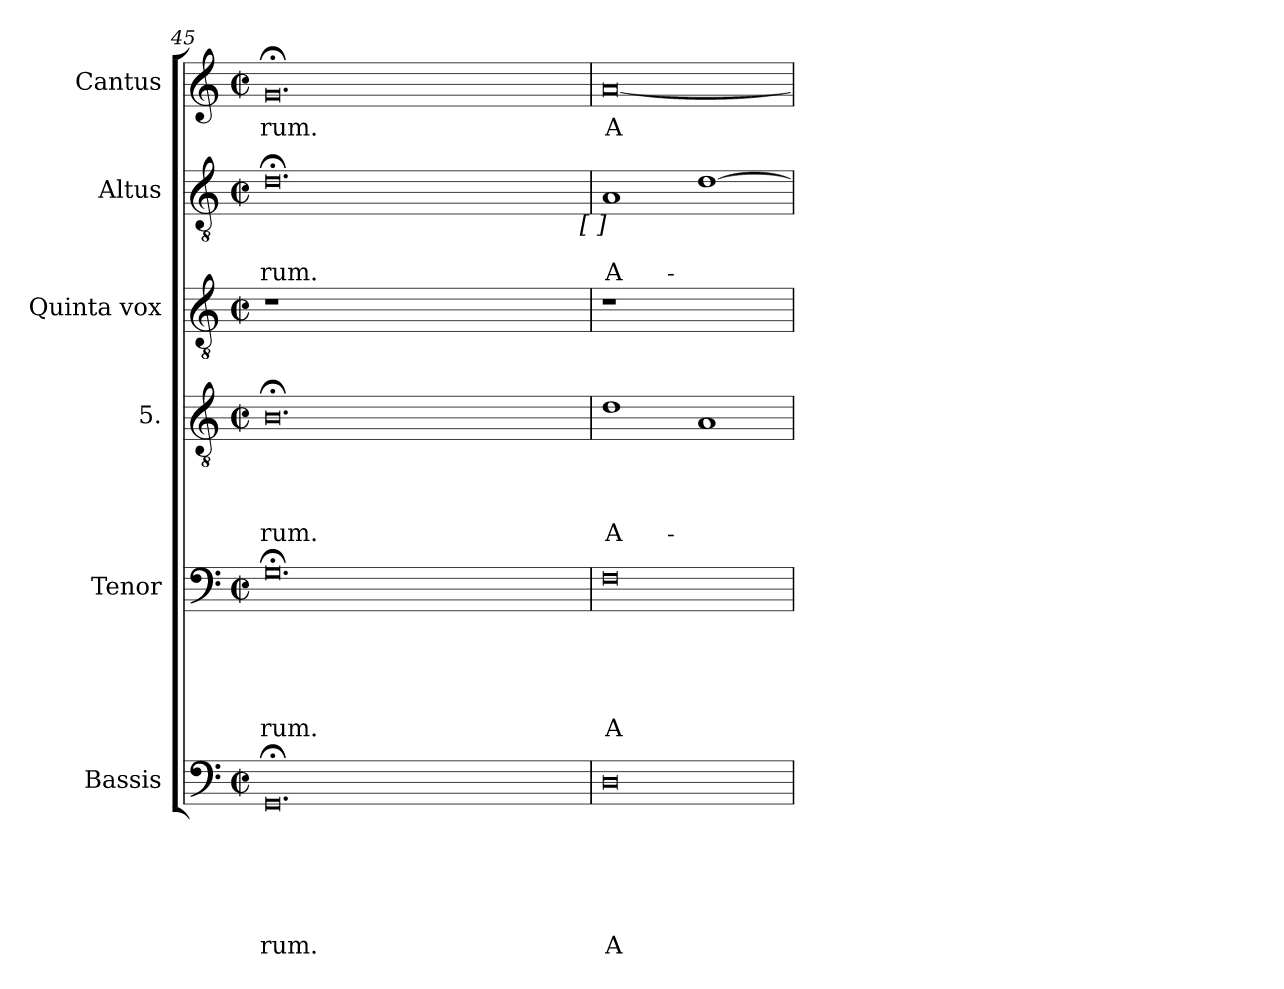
**kern	**text	**text	**text	**text	**text	**text	**kern	**text	**text	**text	**text	**text	**kern	**text	**text	**text	**text	**kern	**kern	**text	**text	**kern	**text
*part6	*part6	*part6	*part6	*part6	*part6	*part6	*part5	*part5	*part5	*part5	*part5	*part5	*part4	*part4	*part4	*part4	*part4	*part3	*part2	*part2	*part2	*part1	*part1
*staff6	*staff6	*staff6	*staff6	*staff6	*staff6	*staff6	*staff5	*staff5	*staff5	*staff5	*staff5	*staff5	*staff4	*staff4	*staff4	*staff4	*staff4	*staff3	*staff2	*staff2	*staff2	*staff1	*staff1
*I"Bassis	*	*	*	*	*	*	*I"Tenor	*	*	*	*	*	*I"5.	*	*	*	*	*I"Quinta vox	*I"Altus	*	*	*I"Cantus	*
*I'B.	*	*	*	*	*	*	*I'T.	*	*	*	*	*	*	*	*	*	*	*	*I'A.	*	*	*I'C.	*
*clefF4	*	*	*	*	*	*	*clefF4	*	*	*	*	*	*clefGv2	*	*	*	*	*clefGv2	*clefGv2	*	*	*clefG2	*
*k[]	*	*	*	*	*	*	*k[]	*	*	*	*	*	*k[]	*	*	*	*	*k[]	*k[]	*	*	*k[]	*
*C:	*	*	*	*	*	*	*C:	*	*	*	*	*	*C:	*	*	*	*	*C:	*C:	*	*	*C:	*
*M2/2	*	*	*	*	*	*	*M2/2	*	*	*	*	*	*M2/2	*	*	*	*	*M2/2	*M2/2	*	*	*M2/2	*
*met(c|)	*	*	*	*	*	*	*met(c|)	*	*	*	*	*	*met(c|)	*	*	*	*	*met(c|)	*met(c|)	*	*	*met(c|)	*
=45	=45	=45	=45	=45	=45	=45	=45	=45	=45	=45	=45	=45	=45	=45	=45	=45	=45	=45	=45	=45	=45	=45	=45
!	!	!	!	!	!	!LO:LY:b	!	!	!	!	!	!LO:LY:b	!	!	!	!	!LO:LY:b	!	!	!	!LO:LY:b	!	!LO:LY:b
*	*	*	*	*	*	*	*	*	*	*	*	*	*	*	*	*	*	*	*^	*	*	*	*
0.GG;	.	.	.	.	.	-rum.	0.G;<	.	.	.	.	-rum.	0.B;<	.	.	.	-rum.	1r	0.d;<	1ryy	.	-rum.	0.g;	-rum.
.	.	.	.	.	.	.	.	.	.	.	.	.	.	.	.	.	.	0ryy	.	1ryy	.	.	.	.
.	.	.	.	.	.	.	.	.	.	.	.	.	.	.	.	.	.	.	.	2ryy	.	.	.	.
.	.	.	.	.	.	.	.	.	.	.	.	.	.	.	.	.	.	.	.	4...ryy	.	.	.	.
!	!	!	!	!	!	!	!	!	!	!	!	!	!	!	!	!	!	!	!	!LO:TX:b:t=[ ]	!	!	!	!
.	.	.	.	.	.	.	.	.	.	.	.	.	.	.	.	.	.	.	.	32ryy	.	.	.	.
=46	=46	=46	=46	=46	=46	=46	=46	=46	=46	=46	=46	=46	=46	=46	=46	=46	=46	=46	=46	=46	=46	=46	=46	=46
!	!	!	!	!	!	!LO:LY:b	!	!	!	!	!	!LO:LY:b	!	!	!	!	!LO:LY:b	!	!	!	!	!LO:LY:b	!	!LO:LY:b
*	*	*	*	*	*	*	*	*	*	*	*	*	*	*	*	*	*	*	*v	*v	*	*	*	*
0D	.	.	.	.	.	A-	0F	.	.	.	.	A-	1d	.	.	.	A-	1r	1A	.	A-	[<0a	A-
.	.	.	.	.	.	.	.	.	.	.	.	.	1A	.	.	.	.	1ryy	[>1d	.	.	.	.
=	=	=	=	=	=	=	=	=	=	=	=	=	=	=	=	=	=	=	=	=	=	=	=
*-	*-	*-	*-	*-	*-	*-	*-	*-	*-	*-	*-	*-	*-	*-	*-	*-	*-	*-	*-	*-	*-	*-	*-
